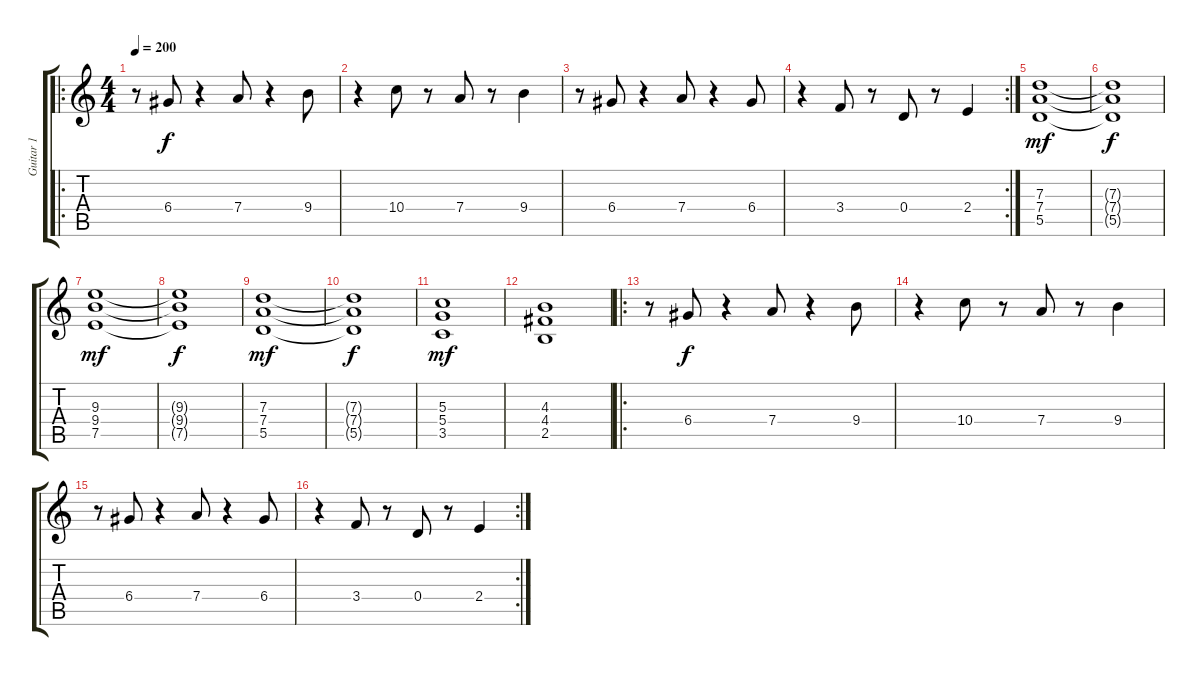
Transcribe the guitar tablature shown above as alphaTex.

\track ("Guitar 1" "Guitar 1") {instrument distortionguitar}
\staff {score tabs}
\tuning (E4 B3 G3 D3 A2 E2) {hide}
\ro
\ts (4 4)
\tempo 200
\clef g2
\ks c
r.8{dy f instrument distortionguitar} 6.4.8 r.4 7.4.8 r.4 9.4.8 |
r.4 10.4.8 r.8 7.4.8 r.8 9.4.4 |
r.8 6.4.8 r.4 7.4.8 r.4 6.4.8 |
\rc 2
r.4 3.4.8 r.8 0.4.8 r.8 2.4.4 |
(7.3 7.4 5.5).1{dy mf} |
(7.3{t} 7.4{t} 5.5{t}).1{dy f} |
(9.3 9.4 7.5).1{dy mf} |
(9.3{t} 9.4{t} 7.5{t}).1{dy f} |
(7.3 7.4 5.5).1{dy mf} |
(7.3{t} 7.4{t} 5.5{t}).1{dy f} |
(5.3 5.4 3.5).1{dy mf} |
(4.3 4.4 2.5).1 |
\ro
r.8 6.4.8{dy f} r.4 7.4.8 r.4 9.4.8 |
r.4 10.4.8 r.8 7.4.8 r.8 9.4.4 |
r.8 6.4.8 r.4 7.4.8 r.4 6.4.8 |
\rc 2
r.4 3.4.8 r.8 0.4.8 r.8 2.4.4
